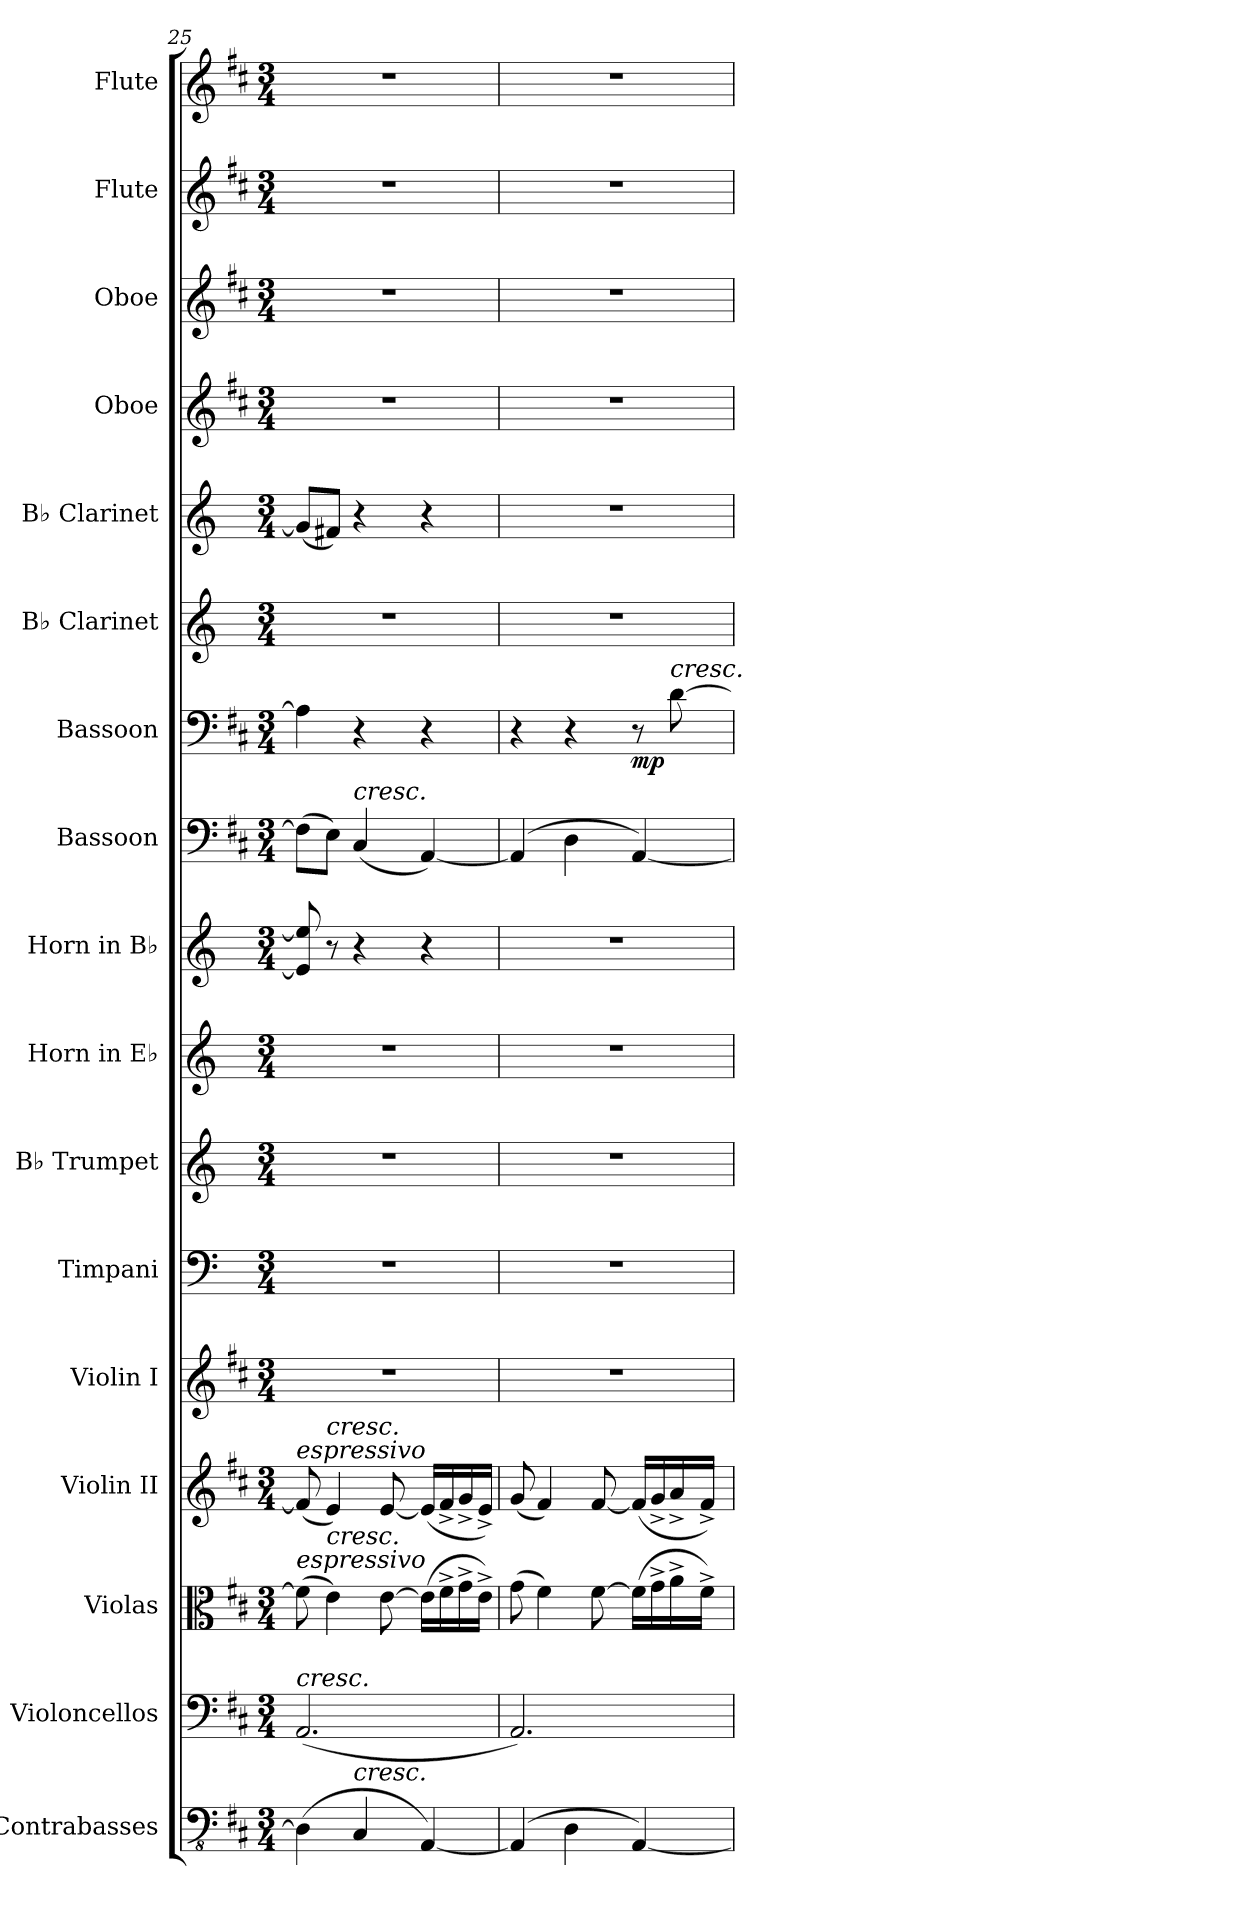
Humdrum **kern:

**kern	**kern	**kern	**kern	**kern	**kern	**kern	**kern	**kern	**kern	**kern	**dynam	**kern	**kern	**kern	**kern	**kern	**kern
*part17	*part16	*part15	*part14	*part13	*part12	*part11	*part10	*part9	*part8	*part7	*part7	*part6	*part5	*part4	*part3	*part2	*part1
*staff17	*staff16	*staff15	*staff14	*staff13	*staff12	*staff11	*staff10	*staff9	*staff8	*staff7	*staff7	*staff6	*staff5	*staff4	*staff3	*staff2	*staff1
*I"Contrabasses	*I"Violoncellos	*I"Violas	*I"Violin II	*I"Violin I	*I"Timpani	*I"B♭ Trumpet	*I"Horn in E♭	*I"Horn in B♭	*I"Bassoon	*I"Bassoon	*	*I"B♭ Clarinet	*I"B♭ Clarinet	*I"Oboe	*I"Oboe	*I"Flute	*I"Flute
*I'Cbs.	*I'Vcs.	*I'Vlas.	*I'Vln II.	*I'Vln I.	*I'Timp.	*I'B♭ Tpt.	*	*	*I'Bsn.	*I'Bsn.	*	*I'B♭ Cl.	*I'B♭ Cl.	*I'Ob.	*I'Ob.	*I'Fl.	*I'Fl.
!!LO:PB:g=z
*clefFv4	*clefF4	*clefC3	*clefG2	*clefG2	*clefF4	*clefG2	*clefG2	*clefG2	*clefF4	*clefF4	*	*clefG2	*clefG2	*clefG2	*clefG2	*clefG2	*clefG2
*	*	*	*	*	*	*ITrd1c2	*ITrd5c9	*ITrd1c2	*	*	*	*ITrd1c2	*ITrd1c2	*	*	*	*
*k[f#c#]	*k[f#c#]	*k[f#c#]	*k[f#c#]	*k[f#c#]	*k[]	*k[b-e-]	*k[b-e-a-]	*k[b-e-]	*k[f#c#]	*k[f#c#]	*	*k[b-e-]	*k[b-e-]	*k[f#c#]	*k[f#c#]	*k[f#c#]	*k[f#c#]
*M3/4	*M3/4	*M3/4	*M3/4	*M3/4	*M3/4	*M3/4	*M3/4	*M3/4	*M3/4	*M3/4	*	*M3/4	*M3/4	*M3/4	*M3/4	*M3/4	*M3/4
*MM40	*MM40	*MM40	*MM40	*MM40	*MM40	*MM40	*MM40	*MM40	*MM40	*MM40	*	*MM40	*MM40	*MM40	*MM40	*MM40	*MM40
=25	=25	=25	=25	=25	=25	=25	=25	=25	=25	=25	=25	=25	=25	=25	=25	=25	=25
!	!	!	!LO:TX:a:i:t=espressivo	!	!	!	!	!	!	!	!	!	!	!	!	!	!
!	!	!LO:TX:a:i:t=espressivo	!	!	!	!	!	!	!	!	!	!	!	!	!	!	!
!	!LO:TX:a:i:t=cresc.	!	!	!	!	!	!	!	!	!	!	!	!	!	!	!	!
(4DD\]	(2.AA/	(8f#\]	(8f#/]	2.r	2.r	2.r	2.r	8d/] 8dd/]	(8F#\L]	4A\]	.	2.r	(8f#/L]	2.r	2.r	2.r	2.r
!	!	!	!LO:TX:a:i:t=cresc.	!	!	!	!	!	!	!	!	!	!	!	!	!	!
!	!	!LO:TX:a:i:t=cresc.	!	!	!	!	!	!	!	!	!	!	!	!	!	!	!
.	.	4e\)	4e/)	.	.	.	.	8r	8E\J)	.	.	.	8en/J)	.	.	.	.
!	!	!	!	!	!	!	!	!	!LO:TX:a:i:t=cresc.	!	!	!	!	!	!	!	!
!LO:TX:a:i:t=cresc.	!	!	!	!	!	!	!	!	!	!	!	!	!	!	!	!	!
4CC#/	.	.	.	.	.	.	.	4r	(4C#/	4r	.	.	4r	.	.	.	.
.	.	[8e\	[8e/	.	.	.	.	.	.	.	.	.	.	.	.	.	.
[4AAA/)	.	(16e\LL]	(16e/LL]	.	.	.	.	4r	[4AA/)	4r	.	.	4r	.	.	.	.
.	.	16f#^\	16f#^/	.	.	.	.	.	.	.	.	.	.	.	.	.	.
.	.	16g^\	16g^/	.	.	.	.	.	.	.	.	.	.	.	.	.	.
.	.	16e^\JJ)	16e^/JJ)	.	.	.	.	.	.	.	.	.	.	.	.	.	.
=26	=26	=26	=26	=26	=26	=26	=26	=26	=26	=26	=26	=26	=26	=26	=26	=26	=26
(4AAA/]	2.AA/)	(8g\	(8g/	2.r	2.r	2.r	2.r	2.r	(4AA/]	4r	.	2.r	2.r	2.r	2.r	2.r	2.r
.	.	4f#\)	4f#/)	.	.	.	.	.	.	.	.	.	.	.	.	.	.
4DD\	.	.	.	.	.	.	.	.	4D\	4r	.	.	.	.	.	.	.
.	.	[8f#\	[8f#/	.	.	.	.	.	.	.	.	.	.	.	.	.	.
!	!	!	!	!	!	!	!	!	!	!	!LO:DY:b	!	!	!	!	!	!
[4AAA/)	.	(16f#\LL]	(16f#/LL]	.	.	.	.	.	[4AA/)	8r	mp	.	.	.	.	.	.
.	.	16g^\	16g^/	.	.	.	.	.	.	.	.	.	.	.	.	.	.
!	!	!	!	!	!	!	!	!	!	!LO:TX:a:i:t=cresc.	!	!	!	!	!	!	!
.	.	16a^\	16a^/	.	.	.	.	.	.	[8d\	.	.	.	.	.	.	.
.	.	16f#^\JJ)	16f#^/JJ)	.	.	.	.	.	.	.	.	.	.	.	.	.	.
=	=	=	=	=	=	=	=	=	=	=	=	=	=	=	=	=	=
*-	*-	*-	*-	*-	*-	*-	*-	*-	*-	*-	*-	*-	*-	*-	*-	*-	*-
